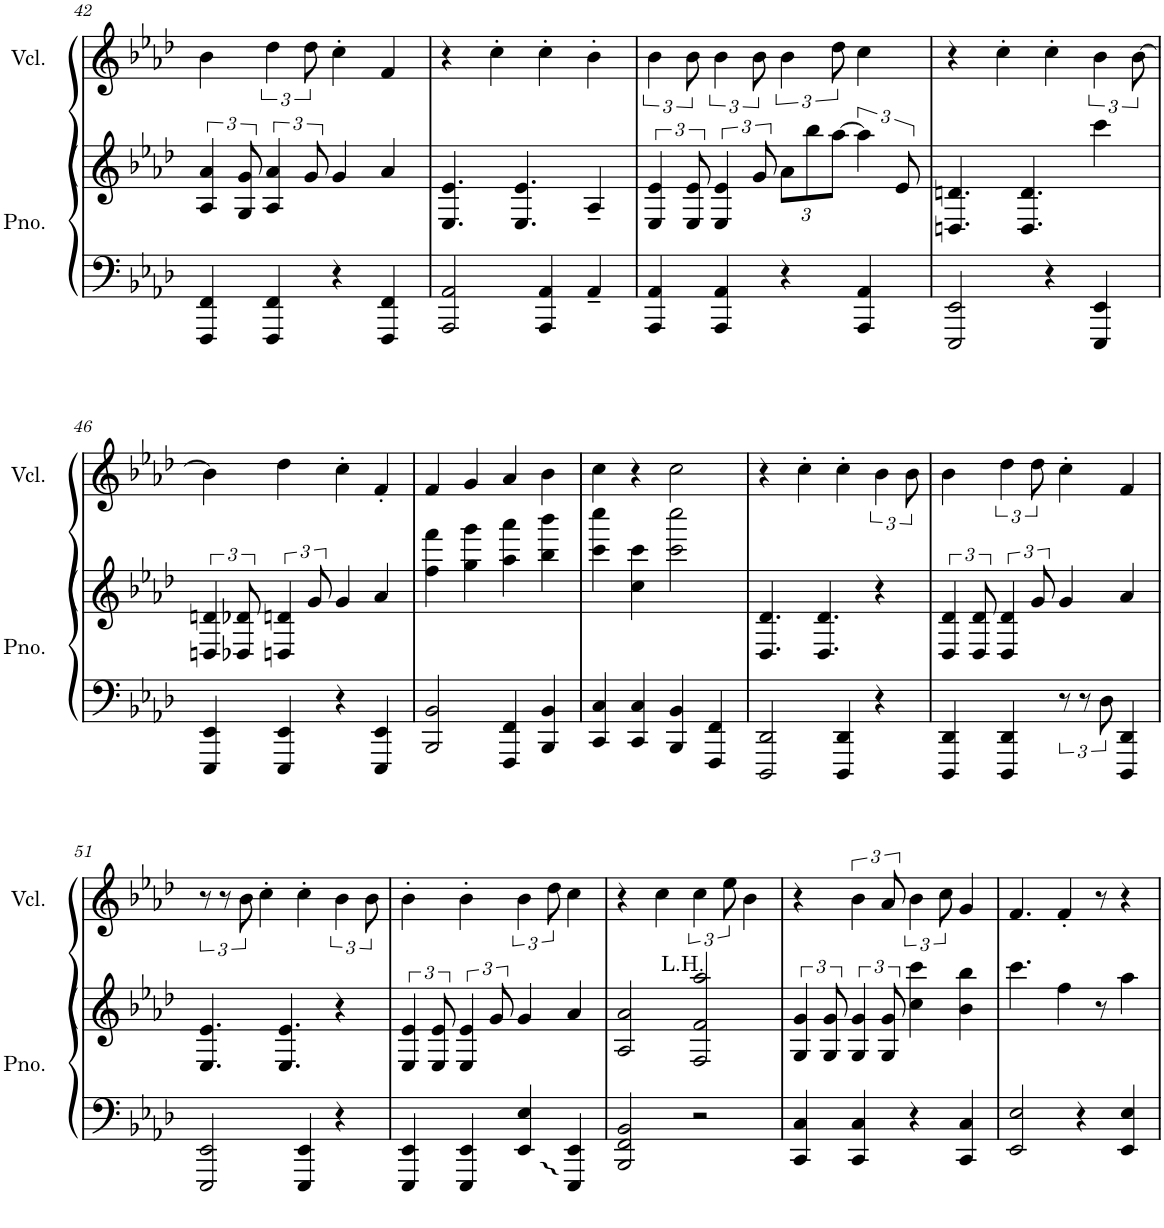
**kern	**kern	**kern
*part2	*part2	*part1
*staff3	*staff2	*staff1
*I"Piano	*	*I"Vocal
*I'Pno.	*	*I'Vcl.
!!LO:PB:g=z
*clefF4	*clefG2	*clefG2
*k[b-e-a-d-]	*k[b-e-a-d-]	*k[b-e-a-d-]
*M4/4	*M4/4	*M4/4
=42	=42	=42
4FFF/ 4FF/	6A-/ 6a-/	4b-\
.	12G/ 12g/	.
4FFF/ 4FF/	6A-/ 6a-/	6dd-\
.	12g/	12dd-\
4r	4g/	4cc'\
4FFF/ 4FF/	4a-/	4f/
=43	=43	=43
2AAA-/ 2AA-/	4.E-/ 4.e-/	4r
.	.	4cc'\
.	4.E-/ 4.e-/	.
4AAA-/ 4AA-/	.	4cc'\
4AA-~/	4A-~/	4b-'\
=44	=44	=44
4AAA-/ 4AA-/	6E-/ 6e-/	6b-\
.	12E-/ 12e-/	12b-\
4AAA-/ 4AA-/	6E-/ 6e-/	6b-\
.	12g/	12b-\
*	*Xbrackettup	*
4r	12a-\L	6b-\
.	12bb-\	.
.	[4aa-\	12dd-\
4AAA-/ 4AA-/	.	4cc\
.	12e-/	.
=45	=45	=45
2EEE-/ 2EE-/	4.Dn/ 4.dn/	4r
.	.	4cc'\
.	4.D/ 4.d/	.
4r	.	4cc'\
4EEE-/ 4EE-/	4ccc\	6b-\
.	.	[12b-\
!!LO:LB:g=z
=46	=46	=46
*	*brackettup	*
4EEE-/ 4EE-/	6Dn/ 6dn/	4b-\]
.	12D-X/ 12d-X/	.
4EEE-/ 4EE-/	6Dn/ 6dn/	4dd-\
.	12g/	.
4r	4g/	4cc'\
4EEE-/ 4EE-/	4a-/	4f'/
=47	=47	=47
2BBB-/ 2BB-/	4ff\ 4fff\	4f/
.	4gg\ 4ggg\	4g/
4FFF/ 4FF/	4aa-\ 4aaa-\	4a-/
4BBB-/ 4BB-/	4bb-\ 4bbb-\	4b-\
=48	=48	=48
4CC/ 4C/	4ccc\ 4cccc\	4cc\
4CC/ 4C/	4cc\ 4ccc\	4r
4BBB-/ 4BB-/	2ccc\ 2cccc\	2cc\
4FFF/ 4FF/	.	.
=49	=49	=49
2DDD-/ 2DD-/	4.D-/ 4.d-/	4r
.	.	4cc'\
.	4.D-/ 4.d-/	.
4DDD-/ 4DD-/	.	4cc'\
4r	4r	6b-\
.	.	12b-\
=50	=50	=50
4DDD-/ 4DD-/	6D-/ 6d-/	4b-\
.	12D-/ 12d-/	.
4DDD-/ 4DD-/	6D-/ 6d-/	6dd-\
.	12g/	12dd-\
12r	4g/	4cc'\
12r	.	.
12D-\	.	.
4DDD-/ 4DD-/	4a-/	4f/
!!LO:LB:g=z
=51	=51	=51
2EEE-/ 2EE-/	4.E-/ 4.e-/	12r
.	.	12r
.	.	12b-\
.	.	4cc'\
.	4.E-/ 4.e-/	.
4EEE-/ 4EE-/	.	4cc'\
4r	4r	6b-\
.	.	12b-\
=52	=52	=52
4EEE-/ 4EE-/	6E-/ 6e-/	4b-'\
.	12E-/ 12e-/	.
4EEE-/ 4EE-/	6E-/ 6e-/	4b-'\
.	12g/	.
4EE-/ 4E-/	4g/	6b-\
.	.	12dd-\
4EEE-/ 4EE-/	4a-/	4cc\
=53	=53	=53
2BBB-/ 2FF/ 2BB-/	2A-/ 2a-/	4r
.	.	4cc\
!	!LO:TX:a:t=L.H.	!
2r	2F/ 2f/ 2aa-/	6cc\
.	.	12ee-\
.	.	4b-\
=54	=54	=54
4CC/ 4C/	6G/ 6g/	4r
.	12G/ 12g/	.
4CC/ 4C/	6G/ 6g/	6b-\
.	12G/ 12g/	12a-/
4r	4cc\ 4ccc\	6b-\
.	.	12cc\
4CC/ 4C/	4b-\ 4bb-\	4g/
=55	=55	=55
2EE-/ 2E-/	4.ccc\	4.f/
.	4ff\	4f'/
4r	.	.
.	8r	8r
4EE-/ 4E-/	4aa-\	4r
=	=	=
*-	*-	*-
